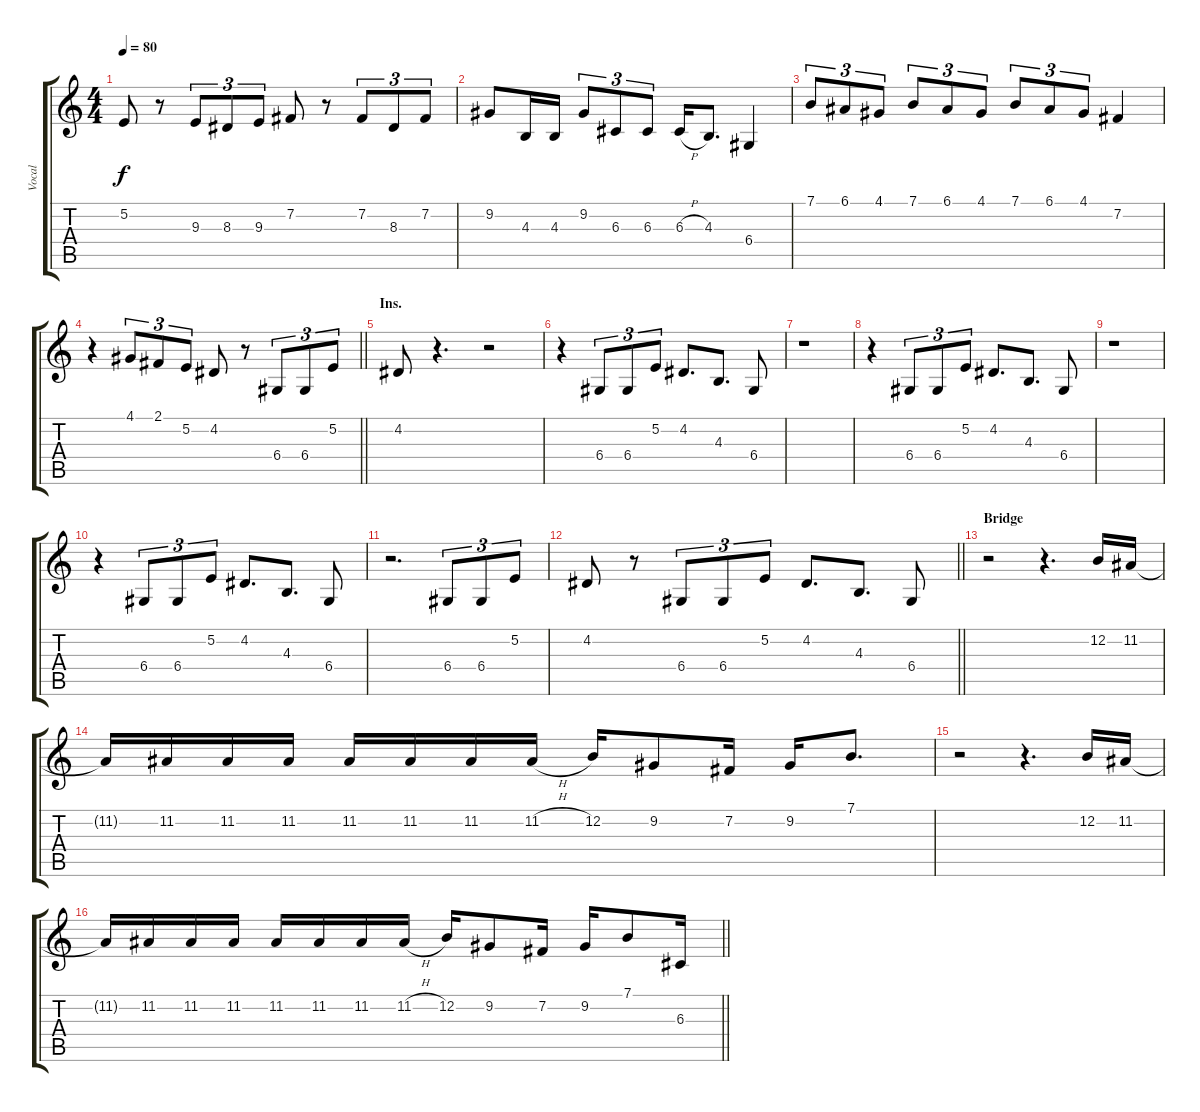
\track ("Vocal" "Vocal") {instrument acousticgrandpiano}
\staff {score tabs}
\tuning (E4 B3 G3 D3 A2 E2) {hide}
\ts (4 4)
\tempo 80
\clef g2
\ks c
5.2.8{dy f} r.8 9.3.8{tu (3 2)} 8.3.8{tu (3 2)} 9.3.8{tu (3 2)} 7.2.8 r.8 7.2.8{tu (3 2)} 8.3.8{tu (3 2)} 7.2.8{tu (3 2)} |
9.2.8 4.3.16 4.3.16 9.2.8{tu (3 2)} 6.3.8{tu (3 2)} 6.3.8{tu (3 2)} 6.3{h}.16 4.3.8{d} 6.4.4 |
7.1.8{tu (3 2)} 6.1.8{tu (3 2)} 4.1.8{tu (3 2)} 7.1.8{tu (3 2)} 6.1.8{tu (3 2)} 4.1.8{tu (3 2)} 7.1.8{tu (3 2)} 6.1.8{tu (3 2)} 4.1.8{tu (3 2)} 7.2.4 |
\barLineRight lightlight
r.4 4.1.8{tu (3 2)} 2.1.8{tu (3 2)} 5.2.8{tu (3 2)} 4.2.8 r.8 6.4.8{tu (3 2)} 6.4.8{tu (3 2)} 5.2.8{tu (3 2)} |
\section ("" "Ins.")
4.2.8 r.4{d} r.2 |
r.4 6.4.8{tu (3 2)} 6.4.8{tu (3 2)} 5.2.8{tu (3 2)} 4.2.8{d} 4.3.8{d} 6.4.8 |
r.1 |
r.4 6.4.8{tu (3 2)} 6.4.8{tu (3 2)} 5.2.8{tu (3 2)} 4.2.8{d} 4.3.8{d} 6.4.8 |
r.1 |
r.4 6.4.8{tu (3 2)} 6.4.8{tu (3 2)} 5.2.8{tu (3 2)} 4.2.8{d} 4.3.8{d} 6.4.8 |
r.2{d} 6.4.8{tu (3 2)} 6.4.8{tu (3 2)} 5.2.8{tu (3 2)} |
\barLineRight lightlight
4.2.8 r.8 6.4.8{tu (3 2)} 6.4.8{tu (3 2)} 5.2.8{tu (3 2)} 4.2.8{d} 4.3.8{d} 6.4.8 |
\section ("" "Bridge")
r.2 r.4{d} 12.2.16 11.2.16 |
11.2{t}.16 11.2.16 11.2.16 11.2.16 11.2.16 11.2.16 11.2.16 11.2{h}.16 12.2.16 9.2.8 7.2.16 9.2.16 7.1.8{d} |
r.2 r.4{d} 12.2.16 11.2.16 |
\barLineRight lightlight
11.2{t}.16 11.2.16 11.2.16 11.2.16 11.2.16 11.2.16 11.2.16 11.2{h}.16 12.2.16 9.2.8 7.2.16 9.2.16 7.1.8 6.3.16
